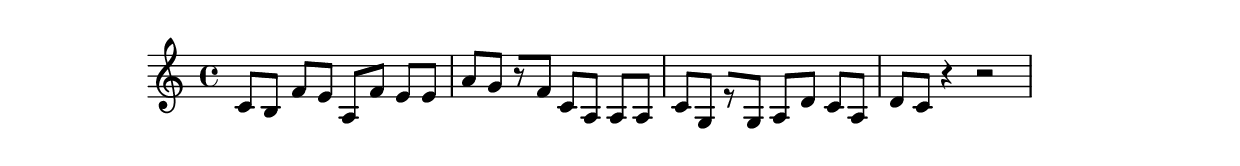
\version "2.19.82"
\language "english"

\header {
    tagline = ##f
}

\layout {}

\paper {}

\score {
    {
        c'8
        [
        b8
        ]
        f'8
        [
        e'8
        ]
        a8
        [
        f'8
        ]
        e'8
        [
        e'8
        ]
        a'8
        [
        g'8
        ]
        r8
        [
        f'8
        ]
        c'8
        [
        a8
        ]
        a8
        [
        a8
        ]
        c'8
        [
        g8
        ]
        r8
        [
        g8
        ]
        a8
        [
        d'8
        ]
        c'8
        [
        a8
        ]
        d'8
        [
        c'8
        ]
        r4
        r2
    }
}